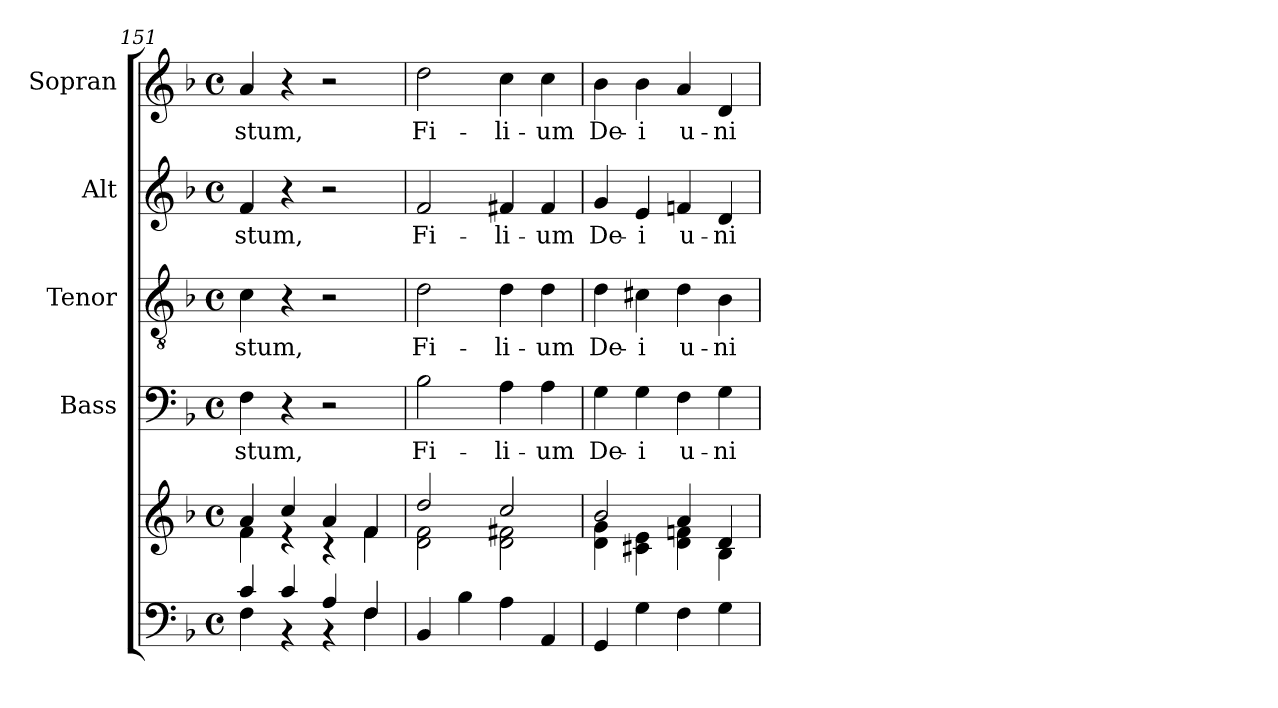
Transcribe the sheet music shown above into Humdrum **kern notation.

**kern	**kern	**kern	**text	**kern	**text	**kern	**text	**kern	**text
*part5	*part5	*part4	*part4	*part3	*part3	*part2	*part2	*part1	*part1
*staff6	*staff5	*staff4	*staff4	*staff3	*staff3	*staff2	*staff2	*staff1	*staff1
*	*	*I"Bass	*	*I"Tenor	*	*I"Alt	*	*I"Sopran	*
*	*	*I'B.	*	*I'T.	*	*I'A.	*	*I'S.	*
*clefF4	*clefG2	*clefF4	*	*clefGv2	*	*clefG2	*	*clefG2	*
*k[b-]	*k[b-]	*k[b-]	*	*k[b-]	*	*k[b-]	*	*k[b-]	*
*F:	*F:	*F:	*	*F:	*	*F:	*	*F:	*
*M4/4	*M4/4	*M4/4	*	*M4/4	*	*M4/4	*	*M4/4	*
*met(c)	*met(c)	*met(c)	*	*met(c)	*	*met(c)	*	*met(c)	*
=151	=151	=151	=151	=151	=151	=151	=151	=151	=151
*^	*^	*	*	*	*	*	*	*	*
!	!	!	!	!	!LO:LY:b	!	!LO:LY:b	!	!LO:LY:b	!	!LO:LY:b
4c/	4F\	4a/	4f\	4F\	-stum,	4c\	-stum,	4f/	-stum,	4a/	-stum,
4c/	4r	4cc/	4rd	4r	.	4r	.	4r	.	4r	.
4A/	4r	4a/	4rc	2r	.	2r	.	2r	.	2r	.
4F/	4F\	4f/	4f\	.	.	.	.	.	.	.	.
=152	=152	=152	=152	=152	=152	=152	=152	=152	=152	=152	=152
!	!	!	!	!	!LO:LY:b	!	!LO:LY:b	!	!LO:LY:b	!	!LO:LY:b
*v	*v	*	*	*	*	*	*	*	*	*	*
4BB-/	2dd/	2d\ 2f\	2B-\	Fi-	2d\	Fi-	2f/	Fi-	2dd\	Fi-
4B-\	.	.	.	.	.	.	.	.	.	.
!	!	!	!	!LO:LY:b	!	!LO:LY:b	!	!LO:LY:b	!	!LO:LY:b
4A\	2cc/	2d\ 2f#X\	4A\	-li-	4d\	-li-	4f#X/	-li-	4cc\	-li-
!	!	!	!	!LO:LY:b	!	!LO:LY:b	!	!LO:LY:b	!	!LO:LY:b
4AA/	.	.	4A\	-um	4d\	-um	4f#/	-um	4cc\	-um
=153	=153	=153	=153	=153	=153	=153	=153	=153	=153	=153
!	!	!	!	!LO:LY:b	!	!LO:LY:b	!	!LO:LY:b	!	!LO:LY:b
4GG/	2b-/	4d\ 4g\	4G\	De-	4d\	De-	4g/	De-	4b-\	De-
!	!	!	!	!LO:LY:b	!	!LO:LY:b	!	!LO:LY:b	!	!LO:LY:b
4G\	.	4c#X\ 4e\	4G\	-i	4c#X\	-i	4e/	-i	4b-\	-i
!	!	!	!	!LO:LY:b	!	!LO:LY:b	!	!LO:LY:b	!	!LO:LY:b
4F\	4a/	4d\ 4fn\	4F\	u-	4d\	u-	4fn/	u-	4a/	u-
!	!	!	!	!LO:LY:b	!	!LO:LY:b	!	!LO:LY:b	!	!LO:LY:b
4G\	4d/	4B-\	4G\	-ni-	4B-\	-ni-	4d/	-ni-	4d/	-ni-
*	*v	*v	*	*	*	*	*	*	*	*
=	=	=	=	=	=	=	=	=	=
*-	*-	*-	*-	*-	*-	*-	*-	*-	*-
